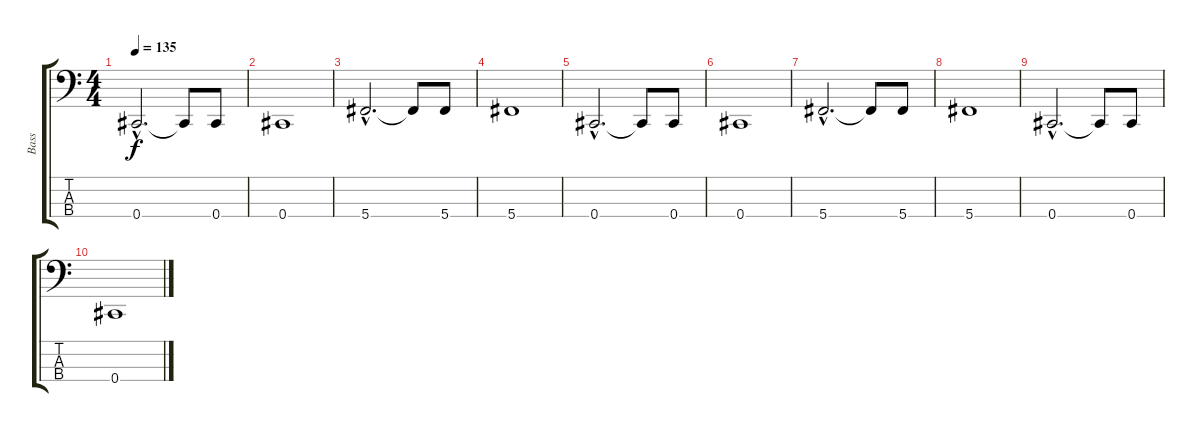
\track ("Bass" "Bass") {instrument electricbassfinger}
\staff {score tabs}
\tuning (E2 B1 Gb1 Db1) {hide}
\ts (4 4)
\tempo 135
\clef f4
\ks c
0.4{hac}.2{d dy f} 0.4{t}.8 0.4.8 |
0.4.1 |
5.4{hac}.2{d} 5.4{t}.8 5.4.8 |
5.4.1 |
0.4{hac}.2{d} 0.4{t}.8 0.4.8 |
0.4.1 |
5.4{hac}.2{d} 5.4{t}.8 5.4.8 |
5.4.1 |
0.4{hac}.2{d} 0.4{t}.8 0.4.8 |
0.4.1
